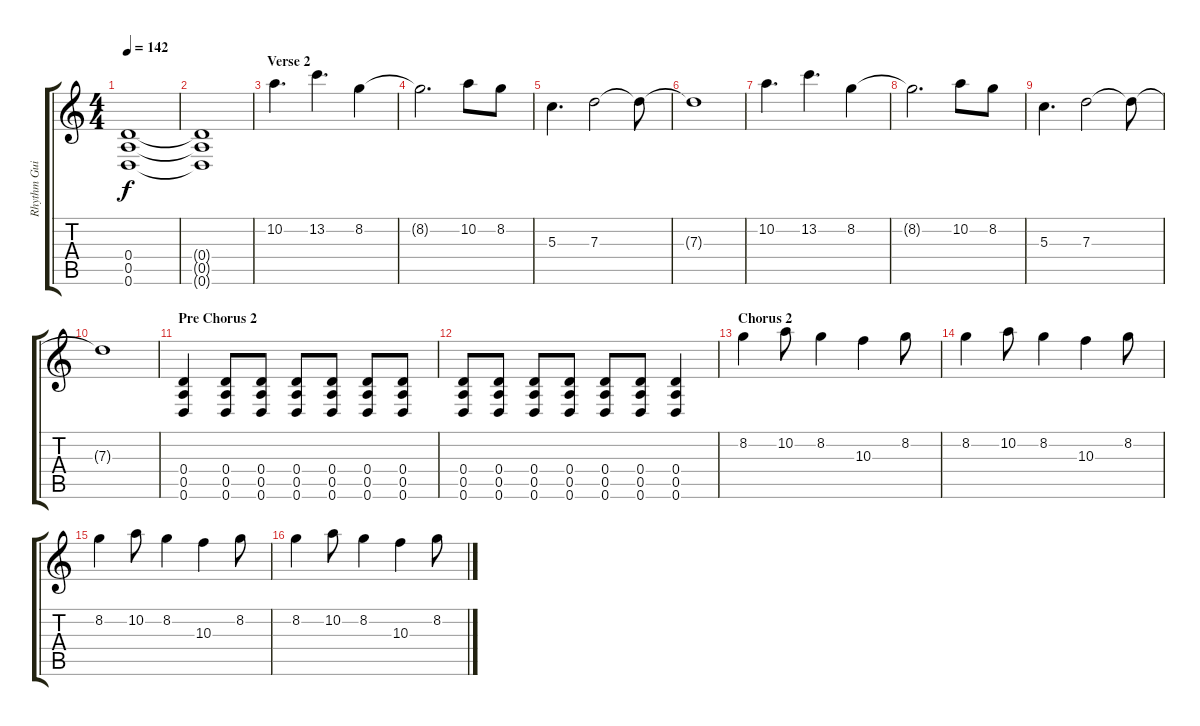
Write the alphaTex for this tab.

\track ("Rhythm Guitar - Max Helyer" "Rhythm Gui") {instrument distortionguitar}
\staff {score tabs}
\tuning (E4 B3 G3 D3 A2 D2) {hide}
\ts (4 4)
\tempo 142
\clef g2
\ks c
(0.4{t} 0.5{t} 0.6{t}).1{dy f} |
(0.4{t} 0.5{t} 0.6{t}).1 |
\section ("" "Verse 2")
10.2.4{d} 13.2.4{d} 8.2.4 |
8.2{t}.2{d} 10.2.8 8.2.8 |
5.3.4{d} 7.3.2 7.3{t}.8 |
7.3{t}.1 |
10.2.4{d} 13.2.4{d} 8.2.4 |
8.2{t}.2{d} 10.2.8 8.2.8 |
5.3.4{d} 7.3.2 7.3{t}.8 |
7.3{t}.1 |
\section ("" "Pre Chorus 2")
(0.4 0.5 0.6).4 (0.4 0.5 0.6).8 (0.4 0.5 0.6).8 (0.4 0.5 0.6).8 (0.4 0.5 0.6).8 (0.4 0.5 0.6).8 (0.4 0.5 0.6).8 |
(0.4 0.5 0.6).8 (0.4 0.5 0.6).8 (0.4 0.5 0.6).8 (0.4 0.5 0.6).8 (0.4 0.5 0.6).8 (0.4 0.5 0.6).8 (0.4 0.5 0.6).4 |
\section ("" "Chorus 2")
8.2.4 10.2.8 8.2.4 10.3.4 8.2.8 |
8.2.4 10.2.8 8.2.4 10.3.4 8.2.8 |
8.2.4 10.2.8 8.2.4 10.3.4 8.2.8 |
8.2.4 10.2.8 8.2.4 10.3.4 8.2.8
